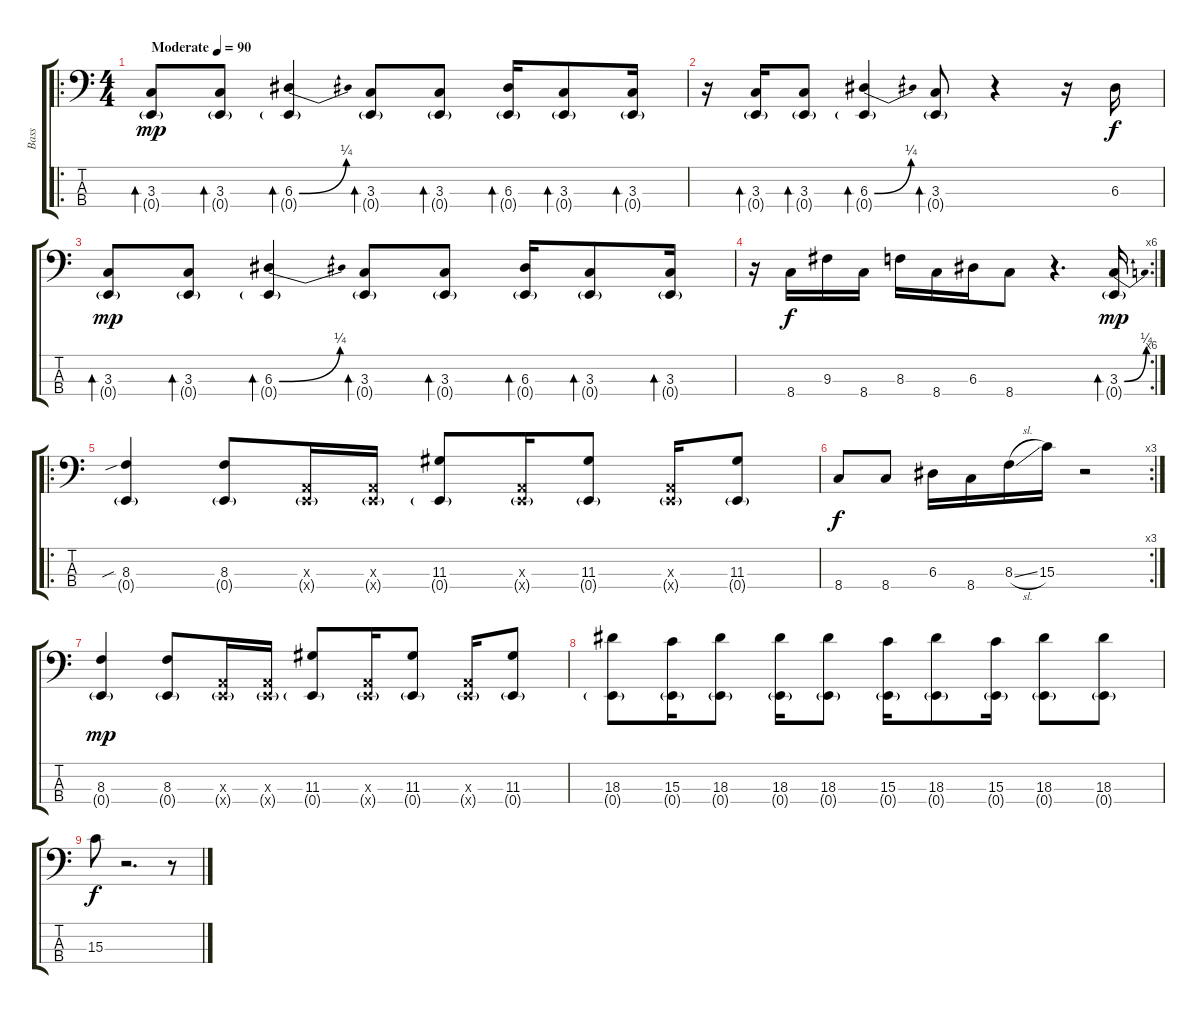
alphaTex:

\track ("Bass" "Bass") {instrument electricbasspick}
\staff {score tabs}
\tuning (G2 D2 A1 E1) {hide}
\ro
\ts (4 4)
\tempo (90 "Moderate")
\clef f4
\ks c
(3.3 0.4{g}).8{bd 60 dy mp instrument electricbasspick} (3.3 0.4{g}).8{bd 60} (6.3{be (bend 0 0 60 1)} 0.4{g}).4{bd 60} (3.3 0.4{g}).8{bd 60} (3.3 0.4{g}).8{bd 60} (6.3 0.4{g}).16{bd 60} (3.3 0.4{g}).8{bd 60} (3.3 0.4{g}).16{bd 60} |
r.16 (3.3 0.4{g}).16{bd 60} (3.3 0.4{g}).8{bd 60} (6.3{be (bend 0 0 60 1)} 0.4{g}).4{bd 60} (3.3 0.4{g}).8{bd 60} r.4 r.16 6.3.16{dy f} |
(3.3 0.4{g}).8{bd 60 dy mp} (3.3 0.4{g}).8{bd 60} (6.3{be (bend 0 0 60 1)} 0.4{g}).4{bd 60} (3.3 0.4{g}).8{bd 60} (3.3 0.4{g}).8{bd 60} (6.3 0.4{g}).16{bd 60} (3.3 0.4{g}).8{bd 60} (3.3 0.4{g}).16{bd 60} |
\rc 6
r.16 8.4.16{dy f} 9.3.16 8.4.16 8.3.16 8.4.16 6.3.16 8.4.8 r.4{d} (3.3{be (bend 0 0 60 1)} 0.4{g}).16{bd 60 dy mp} |
\ro
(8.3{sib} 0.4{g}).4 (8.3 0.4{g}).8 (0.3{x} 0.4{g x}).16 (0.3{x} 0.4{g x}).16 (11.3 0.4{g}).8 (0.3{x} 0.4{g x}).16 (11.3 0.4{g}).8 (0.3{x} 0.4{g x}).16 (11.3 0.4{g}).8 |
\rc 3
8.4.8{dy f} 8.4.8 6.3.16 8.4.16 8.3{sl}.16 15.3.16 r.2 |
(8.3 0.4{g}).4{dy mp} (8.3 0.4{g}).8 (0.3{x} 0.4{g x}).16 (0.3{x} 0.4{g x}).16 (11.3 0.4{g}).8 (0.3{x} 0.4{g x}).16 (11.3 0.4{g}).8 (0.3{x} 0.4{g x}).16 (11.3 0.4{g}).8 |
(18.3 0.4{g}).8 (15.3 0.4{g}).16 (18.3 0.4{g}).8 (18.3 0.4{g}).16 (18.3 0.4{g}).8 (15.3 0.4{g}).16 (18.3 0.4{g}).8 (15.3 0.4{g}).16 (18.3 0.4{g}).8 (18.3 0.4{g}).8 |
15.3.8{dy f} r.2{d} r.8
